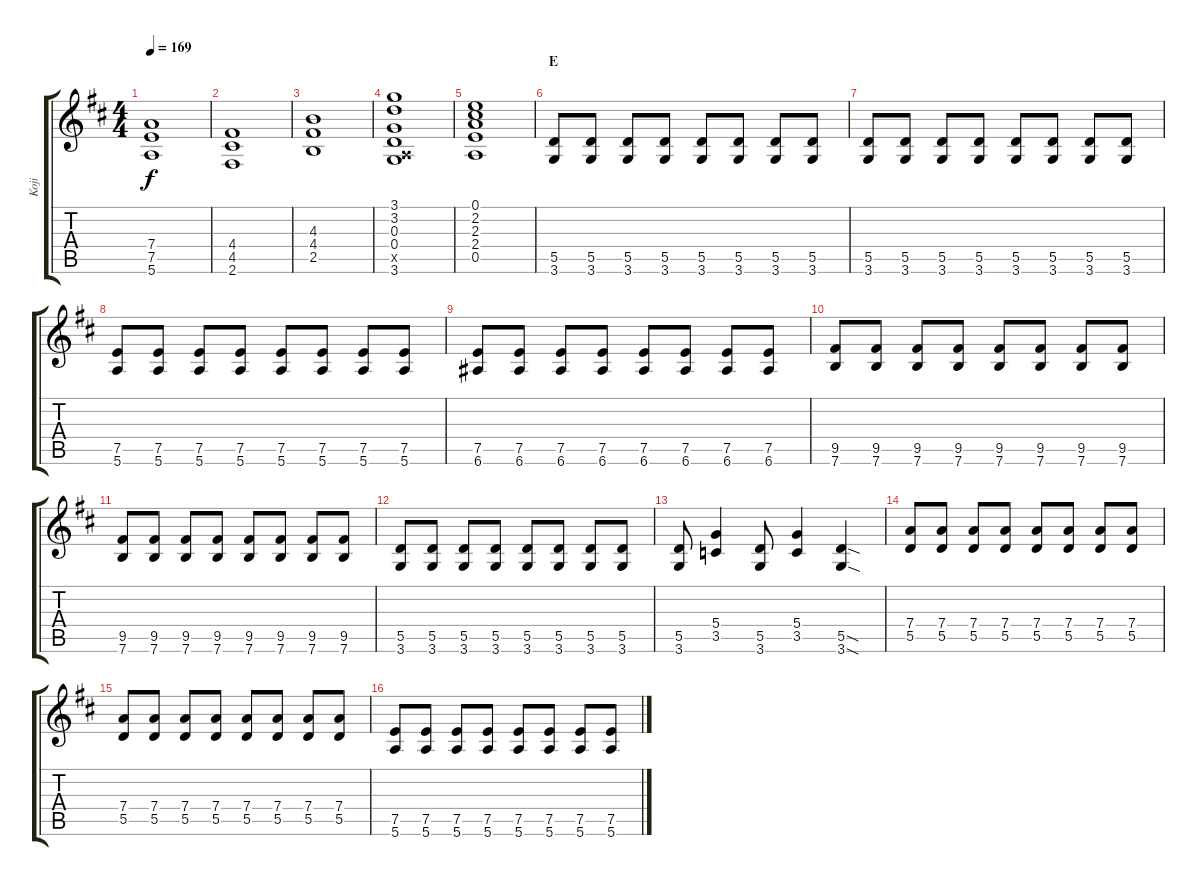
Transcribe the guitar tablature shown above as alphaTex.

\track ("Koji" "Koji") {instrument distortionguitar}
\staff {score tabs}
\tuning (E4 B3 G3 D3 A2 E2) {hide}
\ts (4 4)
\tempo 169
\clef g2
\ks d
(7.4 7.5 5.6).1{dy f} |
(4.4 4.5 2.6).1 |
(4.3 4.4 2.5).1 |
(3.1 3.2 0.3 0.4 0.5{x} 3.6).1 |
(0.1 2.2 2.3 2.4 0.5).1 |
\section ("" "E")
(5.5 3.6).8 (5.5 3.6).8 (5.5 3.6).8 (5.5 3.6).8 (5.5 3.6).8 (5.5 3.6).8 (5.5 3.6).8 (5.5 3.6).8 |
(5.5 3.6).8 (5.5 3.6).8 (5.5 3.6).8 (5.5 3.6).8 (5.5 3.6).8 (5.5 3.6).8 (5.5 3.6).8 (5.5 3.6).8 |
(7.5 5.6).8 (7.5 5.6).8 (7.5 5.6).8 (7.5 5.6).8 (7.5 5.6).8 (7.5 5.6).8 (7.5 5.6).8 (7.5 5.6).8 |
(7.5 6.6).8 (7.5 6.6).8 (7.5 6.6).8 (7.5 6.6).8 (7.5 6.6).8 (7.5 6.6).8 (7.5 6.6).8 (7.5 6.6).8 |
(9.5 7.6).8 (9.5 7.6).8 (9.5 7.6).8 (9.5 7.6).8 (9.5 7.6).8 (9.5 7.6).8 (9.5 7.6).8 (9.5 7.6).8 |
(9.5 7.6).8 (9.5 7.6).8 (9.5 7.6).8 (9.5 7.6).8 (9.5 7.6).8 (9.5 7.6).8 (9.5 7.6).8 (9.5 7.6).8 |
(5.5 3.6).8 (5.5 3.6).8 (5.5 3.6).8 (5.5 3.6).8 (5.5 3.6).8 (5.5 3.6).8 (5.5 3.6).8 (5.5 3.6).8 |
(5.5 3.6).8 (5.4 3.5).4 (5.5 3.6).8 (5.4 3.5).4 (5.5{sod} 3.6{sod}).4 |
(7.4 5.5).8 (7.4 5.5).8 (7.4 5.5).8 (7.4 5.5).8 (7.4 5.5).8 (7.4 5.5).8 (7.4 5.5).8 (7.4 5.5).8 |
(7.4 5.5).8 (7.4 5.5).8 (7.4 5.5).8 (7.4 5.5).8 (7.4 5.5).8 (7.4 5.5).8 (7.4 5.5).8 (7.4 5.5).8 |
(7.5 5.6).8 (7.5 5.6).8 (7.5 5.6).8 (7.5 5.6).8 (7.5 5.6).8 (7.5 5.6).8 (7.5 5.6).8 (7.5 5.6).8
